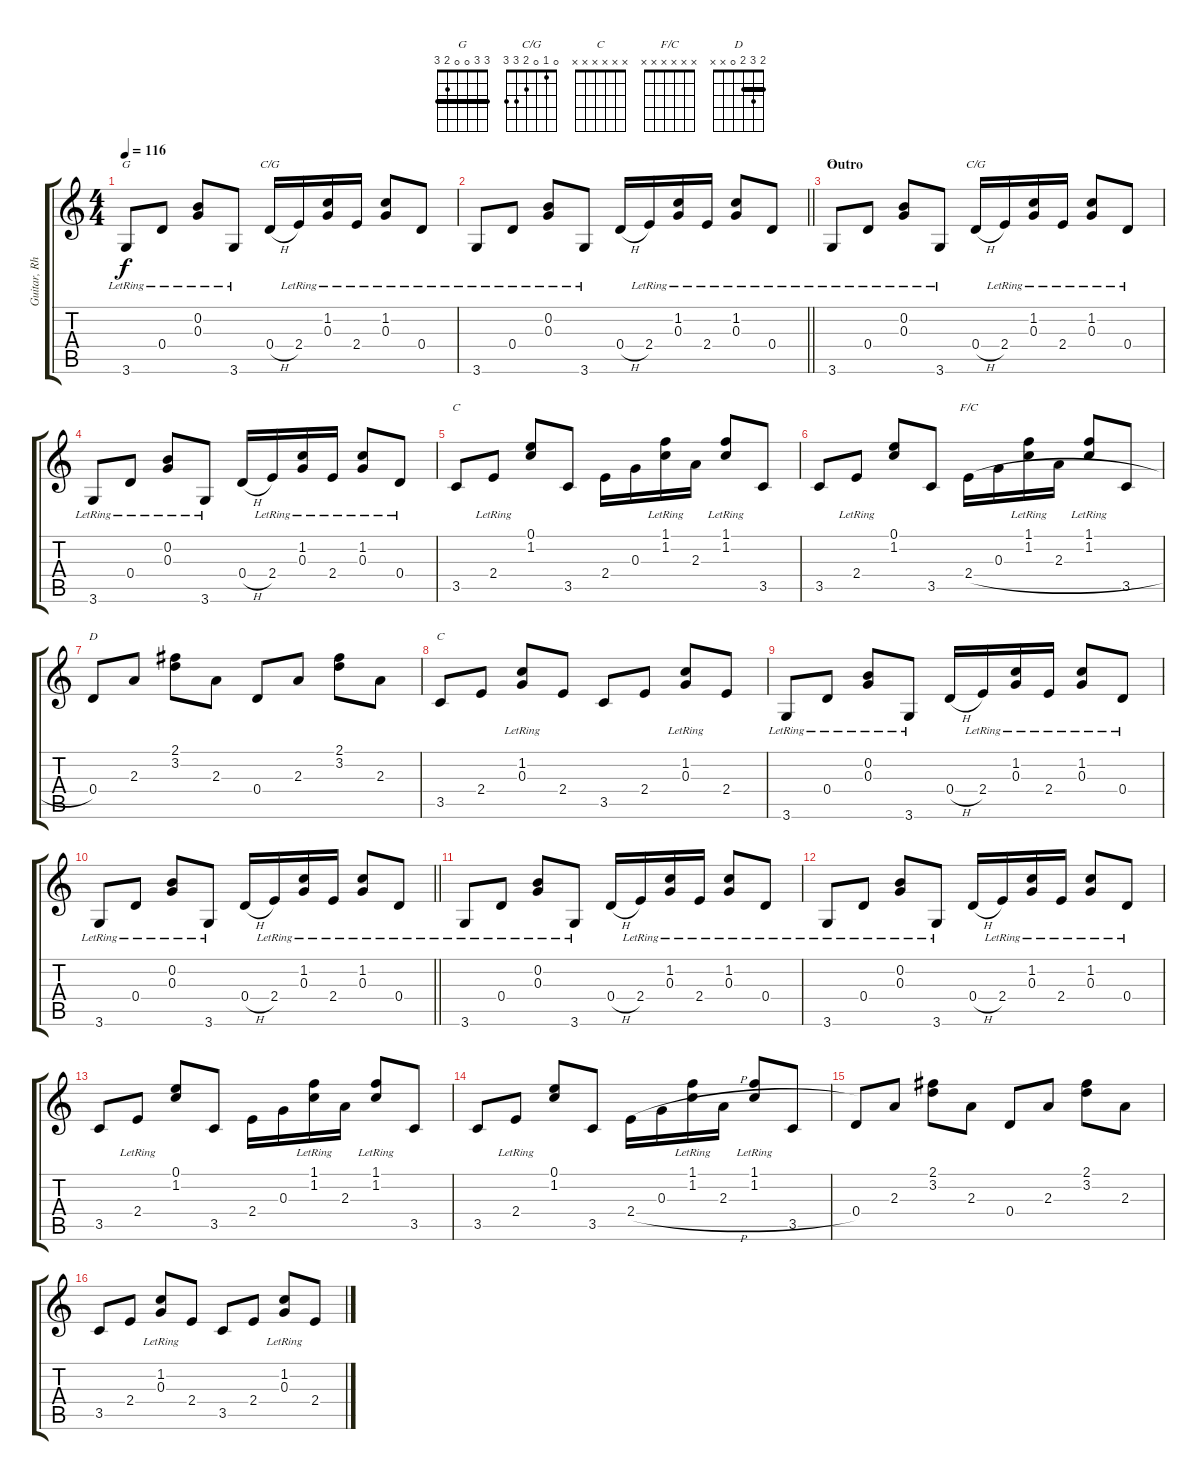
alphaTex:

\track ("Guitar, Rhythm" "Guitar, Rh") {instrument acousticguitarsteel}
\staff {score tabs}
\tuning (E4 B3 G3 D3 A2 E2) {hide}
\chord ("G" x x x x x x)
\chord ("C/G" x x x x x x)
\chord ("G" 3 3 0 0 2 3) {barre 3}
\chord ("C/G" 0 1 0 2 3 3)
\chord ("C" 0 1 0 2 3 x)
\chord ("F/C" x x x x x x)
\chord ("D" 2 3 2 0 x x) {barre 2}
\chord ("C" x x x x x x)
\ts (4 4)
\tempo 116
\clef g2
\ks c
3.6{lr}.8{ch "G" dy f} 0.4{lr}.8 (0.2{lr} 0.3{lr}).8 3.6{lr}.8 0.4{h}.16{ch "C/G"} 2.4{lr}.16 (1.2{lr} 0.3{lr}).16 2.4{lr}.16 (1.2{lr} 0.3{lr}).8 0.4{lr}.8 |
\barLineRight lightlight
3.6{lr}.8 0.4{lr}.8 (0.2{lr} 0.3{lr}).8 3.6{lr}.8 0.4{h}.16 2.4{lr}.16 (1.2{lr} 0.3{lr}).16 2.4{lr}.16 (1.2{lr} 0.3{lr}).8 0.4{lr}.8 |
\section ("" "Outro")
3.6{lr}.8{ch "G"} 0.4{lr}.8 (0.2{lr} 0.3{lr}).8 3.6{lr}.8 0.4{h}.16{ch "C/G"} 2.4{lr}.16 (1.2{lr} 0.3{lr}).16 2.4{lr}.16 (1.2{lr} 0.3{lr}).8 0.4{lr}.8 |
3.6{lr}.8 0.4{lr}.8 (0.2{lr} 0.3{lr}).8 3.6{lr}.8 0.4{h}.16 2.4{lr}.16 (1.2{lr} 0.3{lr}).16 2.4{lr}.16 (1.2{lr} 0.3{lr}).8 0.4{lr}.8 |
3.5.8{ch "C"} 2.4{lr}.8 (0.1 1.2).8 3.5.8 2.4.16 0.3.16 (1.1 1.2{lr}).16 2.3.16 (1.1 1.2{lr}).8 3.5.8 |
3.5.8 2.4{lr}.8 (0.1 1.2).8 3.5.8 2.4{h}.16{ch "F/C"} 0.3.16 (1.1 1.2{lr}).16 2.3.16 (1.1 1.2{lr}).8 3.5.8 |
0.4.8{ch "D"} 2.3.8 (2.1 3.2).8 2.3.8 0.4.8 2.3.8 (2.1 3.2).8 2.3.8 |
3.5.8{ch "C"} 2.4.8 (1.2{lr} 0.3{lr}).8 2.4.8 3.5.8 2.4.8 (1.2{lr} 0.3{lr}).8 2.4.8 |
3.6{lr}.8 0.4{lr}.8 (0.2{lr} 0.3{lr}).8 3.6{lr}.8 0.4{h}.16 2.4{lr}.16 (1.2{lr} 0.3{lr}).16 2.4{lr}.16 (1.2{lr} 0.3{lr}).8 0.4{lr}.8 |
\barLineRight lightlight
3.6{lr}.8 0.4{lr}.8 (0.2{lr} 0.3{lr}).8 3.6{lr}.8 0.4{h}.16 2.4{lr}.16 (1.2{lr} 0.3{lr}).16 2.4{lr}.16 (1.2{lr} 0.3{lr}).8 0.4{lr}.8 |
3.6{lr}.8 0.4{lr}.8 (0.2{lr} 0.3{lr}).8 3.6{lr}.8 0.4{h}.16 2.4{lr}.16 (1.2{lr} 0.3{lr}).16 2.4{lr}.16 (1.2{lr} 0.3{lr}).8 0.4{lr}.8 |
3.6{lr}.8 0.4{lr}.8 (0.2{lr} 0.3{lr}).8 3.6{lr}.8 0.4{h}.16 2.4{lr}.16 (1.2{lr} 0.3{lr}).16 2.4{lr}.16 (1.2{lr} 0.3{lr}).8 0.4{lr}.8 |
3.5.8 2.4{lr}.8 (0.1 1.2).8 3.5.8 2.4.16 0.3.16 (1.1 1.2{lr}).16 2.3.16 (1.1 1.2{lr}).8 3.5.8 |
3.5.8 2.4{lr}.8 (0.1 1.2).8 3.5.8 2.4{h}.16 0.3.16 (1.1 1.2{lr}).16 2.3.16 (1.1 1.2{lr}).8 3.5.8 |
0.4.8 2.3.8 (2.1 3.2).8 2.3.8 0.4.8 2.3.8 (2.1 3.2).8 2.3.8 |
3.5.8 2.4.8 (1.2{lr} 0.3{lr}).8 2.4.8 3.5.8 2.4.8 (1.2{lr} 0.3{lr}).8 2.4.8
